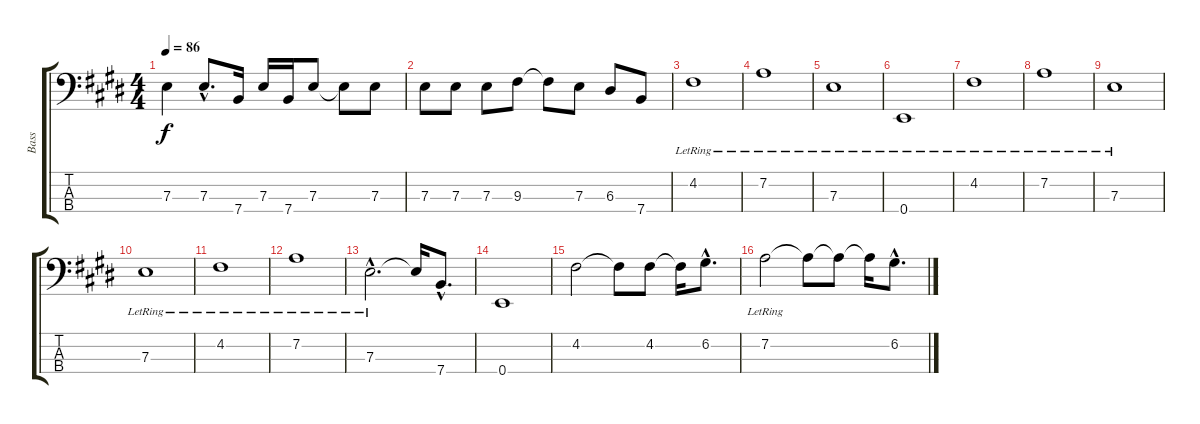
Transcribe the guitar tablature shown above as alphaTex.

\track ("Bass" "Bass") {instrument electricbassfinger}
\staff {score tabs}
\tuning (G2 D2 A1 E1) {hide}
\ts (4 4)
\tempo 86
\clef f4
\ks e
7.3.4{dy f} 7.3{hac}.8{d} 7.4.16 7.3.16 7.4.16 7.3.8 7.3{t}.8 7.3.8 |
7.3.8 7.3.8 7.3.8 9.3.8 9.3{t}.8 7.3.8 6.3.8 7.4.8 |
4.2{lr}.1 |
7.2{lr}.1 |
7.3{lr}.1 |
0.4{lr}.1 |
4.2{lr}.1 |
7.2{lr}.1 |
7.3{lr}.1 |
7.3{lr}.1 |
4.2{lr}.1 |
7.2{lr}.1 |
7.3{hac lr}.2{d} 7.3{t}.16 7.4{hac}.8{d} |
0.4.1 |
4.2.2 4.2{t}.8 4.2.8 4.2{t}.16 6.2{hac}.8{d} |
7.2{lr}.2 7.2{t}.8 7.2{t}.8 7.2{t}.16 6.2{hac}.8{d}
